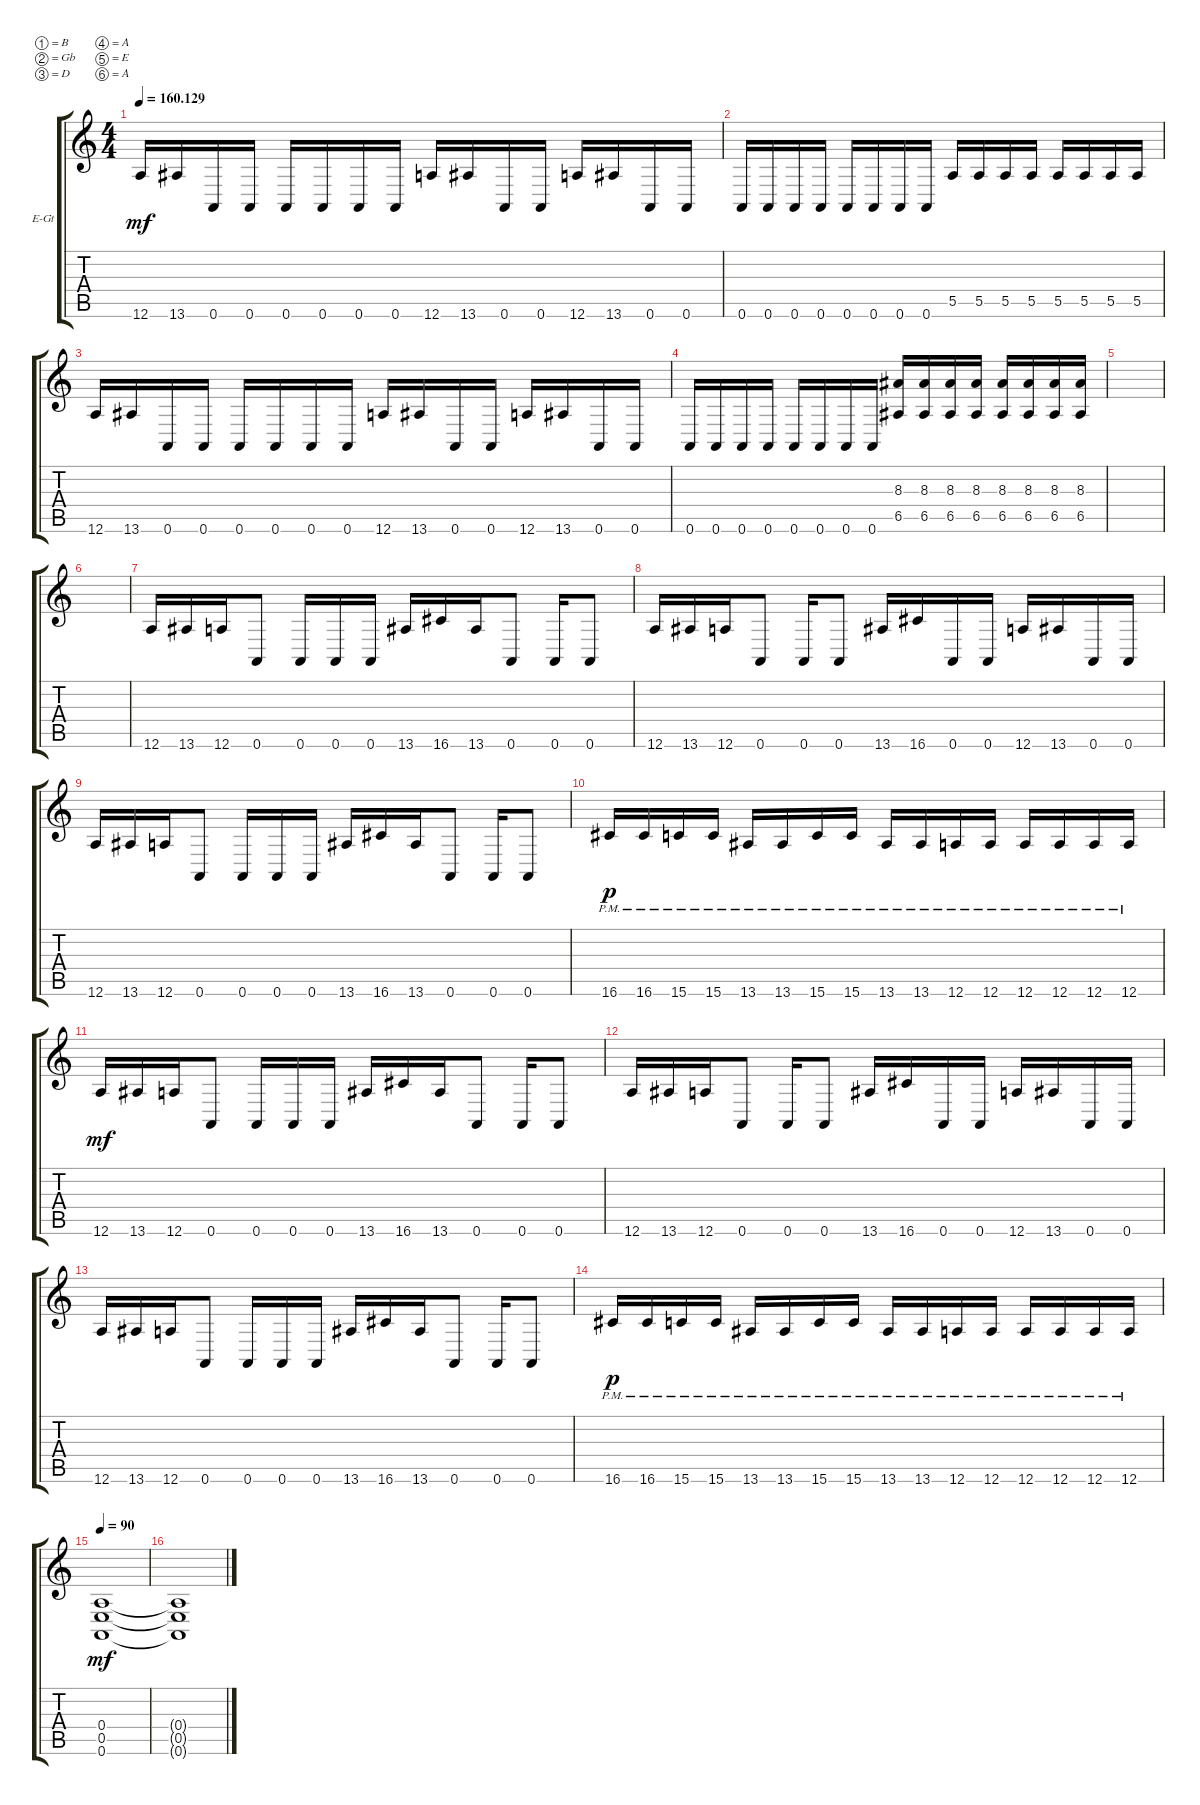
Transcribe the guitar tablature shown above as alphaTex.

\bracketExtendMode groupsimilarinstruments
\firstSystemTrackNameOrientation horizontal
\otherSystemsTrackNameOrientation horizontal
\track ("Electric Guitar 2" "E-Gt") {instrument distortionguitar}
\staff {score tabs}
\tuning (B3 Gb3 D3 A2 E2 A1)
\ts (4 4)
\tempo
160.129
\accidentals auto
\clef g2
\ottava regular
\simile none
\ks c
12.6.16{dy mf} 13.6.16 0.6.16 0.6.16 0.6.16 0.6.16 0.6.16 0.6.16 12.6.16 13.6.16 0.6.16 0.6.16 12.6.16 13.6.16 0.6.16 0.6.16 |
0.6.16 0.6.16 0.6.16 0.6.16 0.6.16 0.6.16 0.6.16 0.6.16 5.5.16 5.5.16 5.5.16 5.5.16 5.5.16 5.5.16 5.5.16 5.5.16 |
12.6.16 13.6.16 0.6.16 0.6.16 0.6.16 0.6.16 0.6.16 0.6.16 12.6.16 13.6.16 0.6.16 0.6.16 12.6.16 13.6.16 0.6.16 0.6.16 |
0.6.16 0.6.16 0.6.16 0.6.16 0.6.16 0.6.16 0.6.16 0.6.16 (8.3 6.5).16 (8.3 6.5).16 (8.3 6.5).16 (8.3 6.5).16 (8.3 6.5).16 (8.3 6.5).16 (8.3 6.5).16 (8.3 6.5).16 |
|
|
12.6.16 13.6.16 12.6.16 0.6.8 0.6.16 0.6.16 0.6.16 13.6.16 16.6.16 13.6.16 0.6.8 0.6.16 0.6.8 |
12.6.16 13.6.16 12.6.16 0.6.8 0.6.16 0.6.8 13.6.16 16.6.16 0.6.16 0.6.16 12.6.16 13.6.16 0.6.16 0.6.16 |
12.6.16 13.6.16 12.6.16 0.6.8 0.6.16 0.6.16 0.6.16 13.6.16 16.6.16 13.6.16 0.6.8 0.6.16 0.6.8 |
16.6{pm}.16{dy p} 16.6{pm}.16 15.6{pm}.16 15.6{pm}.16 13.6{pm}.16 13.6{pm}.16 15.6{pm}.16 15.6{pm}.16 13.6{pm}.16 13.6{pm}.16 12.6{pm}.16 12.6{pm}.16 12.6{pm}.16 12.6{pm}.16 12.6{pm}.16 12.6{pm}.16 |
12.6.16{dy mf} 13.6.16 12.6.16 0.6.8 0.6.16 0.6.16 0.6.16 13.6.16 16.6.16 13.6.16 0.6.8 0.6.16 0.6.8 |
12.6.16 13.6.16 12.6.16 0.6.8 0.6.16 0.6.8 13.6.16 16.6.16 0.6.16 0.6.16 12.6.16 13.6.16 0.6.16 0.6.16 |
12.6.16 13.6.16 12.6.16 0.6.8 0.6.16 0.6.16 0.6.16 13.6.16 16.6.16 13.6.16 0.6.8 0.6.16 0.6.8 |
16.6{pm}.16{dy p} 16.6{pm}.16 15.6{pm}.16 15.6{pm}.16 13.6{pm}.16 13.6{pm}.16 15.6{pm}.16 15.6{pm}.16 13.6{pm}.16 13.6{pm}.16 12.6{pm}.16 12.6{pm}.16 12.6{pm}.16 12.6{pm}.16 12.6{pm}.16 12.6{pm}.16 |
\tempo 90
(0.6 0.5 0.4).1{dy mf} |
(0.6{t} 0.5{t} 0.4{t}).1
